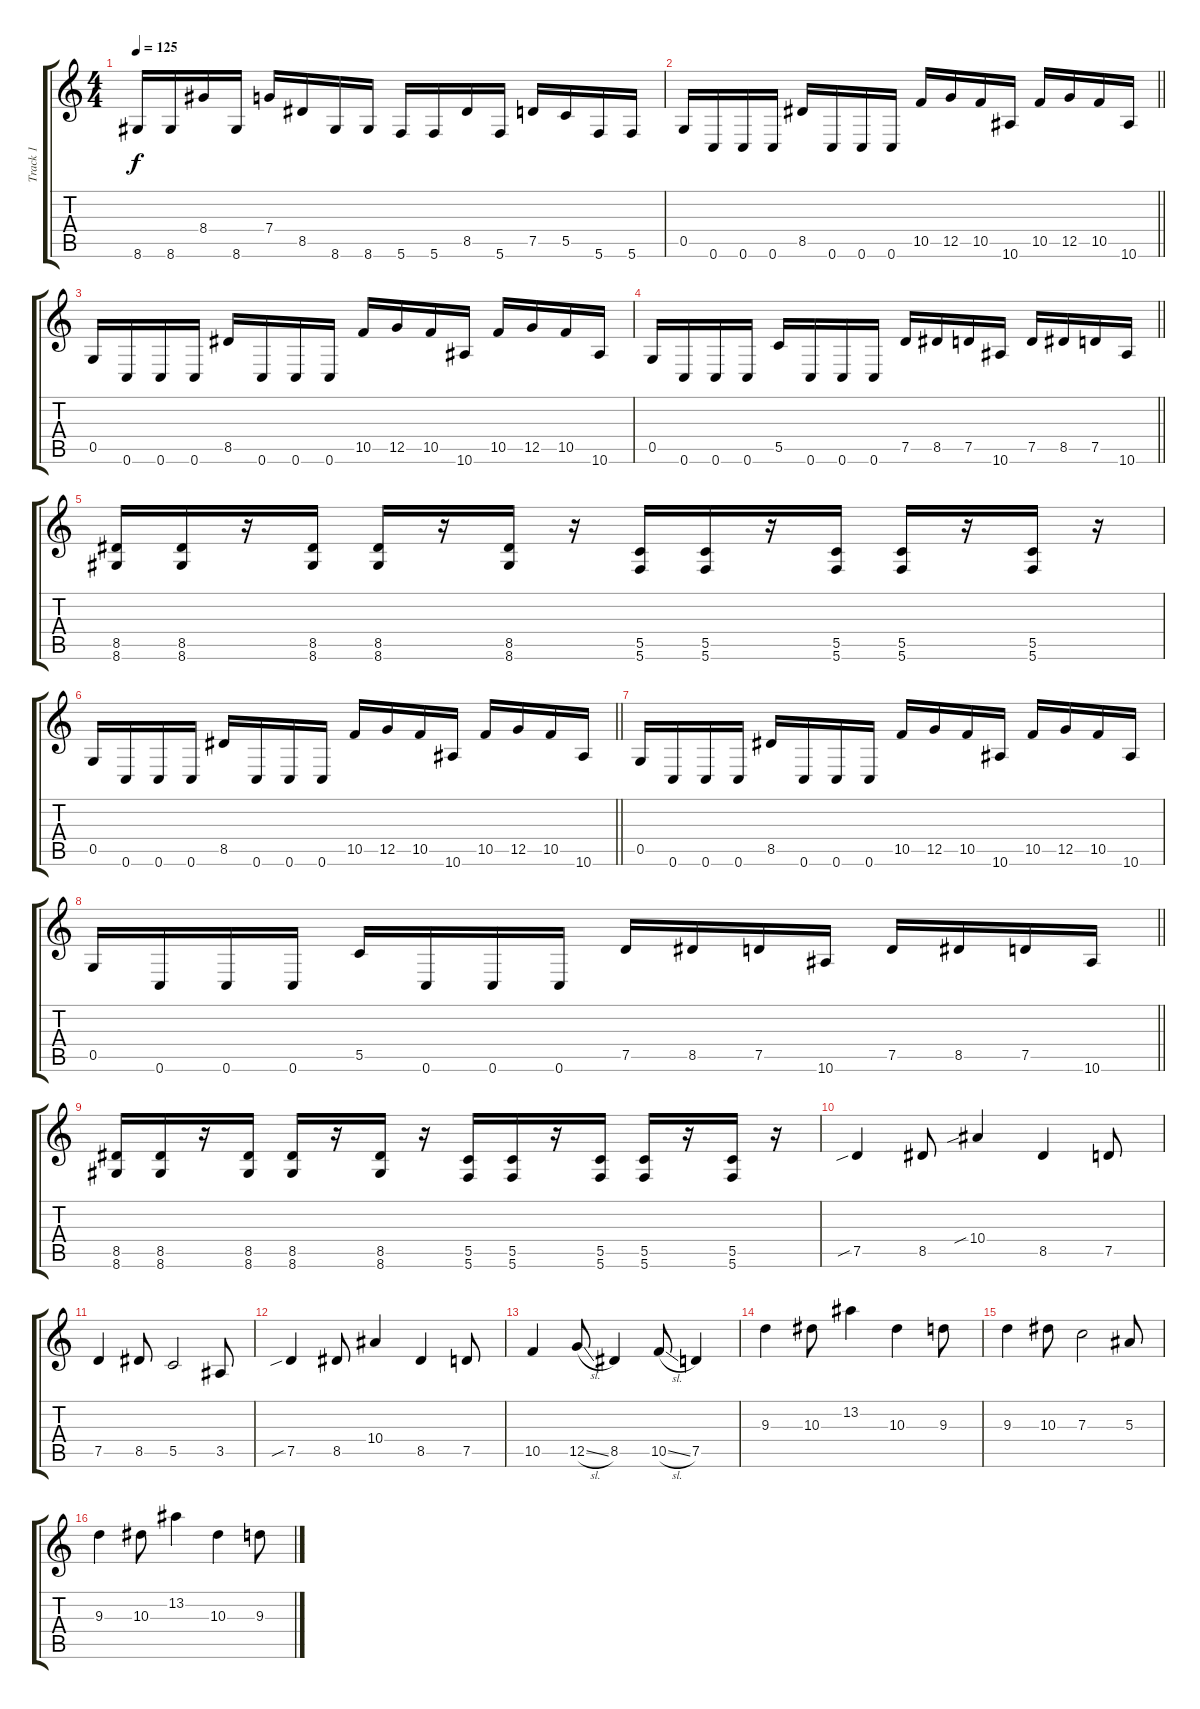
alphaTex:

\track ("Track 1" "Track 1") {instrument overdrivenguitar}
\staff {score tabs}
\tuning (D4 A3 F3 C3 G2 C2) {hide}
\ts (4 4)
\tempo 125
\clef g2
\ks c
8.6.16{dy f} 8.6.16 8.4.16 8.6.16 7.4.16 8.5.16 8.6.16 8.6.16 5.6.16 5.6.16 8.5.16 5.6.16 7.5.16 5.5.16 5.6.16 5.6.16 |
\barLineRight lightlight
0.5.16 0.6.16 0.6.16 0.6.16 8.5.16 0.6.16 0.6.16 0.6.16 10.5.16 12.5.16 10.5.16 10.6.16 10.5.16 12.5.16 10.5.16 10.6.16 |
0.5.16 0.6.16 0.6.16 0.6.16 8.5.16 0.6.16 0.6.16 0.6.16 10.5.16 12.5.16 10.5.16 10.6.16 10.5.16 12.5.16 10.5.16 10.6.16 |
\barLineRight lightlight
0.5.16 0.6.16 0.6.16 0.6.16 5.5.16 0.6.16 0.6.16 0.6.16 7.5.16 8.5.16 7.5.16 10.6.16 7.5.16 8.5.16 7.5.16 10.6.16 |
(8.5 8.6).16 (8.5 8.6).16 r.16 (8.5 8.6).16 (8.5 8.6).16 r.16 (8.5 8.6).16 r.16 (5.5 5.6).16 (5.5 5.6).16 r.16 (5.5 5.6).16 (5.5 5.6).16 r.16 (5.5 5.6).16 r.16 |
\barLineRight lightlight
0.5.16 0.6.16 0.6.16 0.6.16 8.5.16 0.6.16 0.6.16 0.6.16 10.5.16 12.5.16 10.5.16 10.6.16 10.5.16 12.5.16 10.5.16 10.6.16 |
0.5.16 0.6.16 0.6.16 0.6.16 8.5.16 0.6.16 0.6.16 0.6.16 10.5.16 12.5.16 10.5.16 10.6.16 10.5.16 12.5.16 10.5.16 10.6.16 |
\barLineRight lightlight
0.5.16 0.6.16 0.6.16 0.6.16 5.5.16 0.6.16 0.6.16 0.6.16 7.5.16 8.5.16 7.5.16 10.6.16 7.5.16 8.5.16 7.5.16 10.6.16 |
(8.5 8.6).16 (8.5 8.6).16 r.16 (8.5 8.6).16 (8.5 8.6).16 r.16 (8.5 8.6).16 r.16 (5.5 5.6).16 (5.5 5.6).16 r.16 (5.5 5.6).16 (5.5 5.6).16 r.16 (5.5 5.6).16 r.16 |
7.5{sib}.4 8.5.8 10.4{sib}.4 8.5.4 7.5.8 |
7.5.4 8.5.8 5.5.2 3.5.8 |
7.5{sib}.4 8.5.8 10.4.4 8.5.4 7.5.8 |
10.5.4 12.5{sl}.8 8.5.4 10.5{sl}.8 7.5.4 |
9.3.4 10.3.8 13.2.4 10.3.4 9.3.8 |
9.3.4 10.3.8 7.3.2 5.3.8 |
9.3.4 10.3.8 13.2.4 10.3.4 9.3.8
